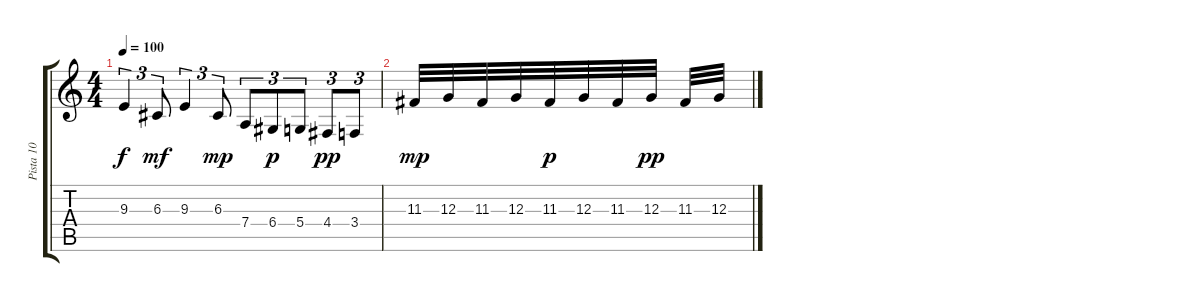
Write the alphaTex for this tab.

\track ("Pista 10" "Pista 10") {instrument koto}
\staff {score tabs}
\tuning (E4 B3 G3 D3 A2 E2) {hide}
\ts (4 4)
\tempo 100
\clef g2
\ks c
9.3.4{tu (3 2) dy f} 6.3.8{tu (3 2) dy mf} 9.3.4{tu (3 2)} 6.3.8{tu (3 2) dy mp} 7.4.8{tu (3 2)} 6.4.8{tu (3 2) dy p} 5.4.8{tu (3 2)} 4.4.8{tu (3 2) dy pp} 3.4.8{tu (3 2)} |
11.3.32{dy mp} 12.3.32 11.3.32 12.3.32 11.3.32{dy p} 12.3.32 11.3.32 12.3.32{dy pp} 11.3.32 12.3.32
